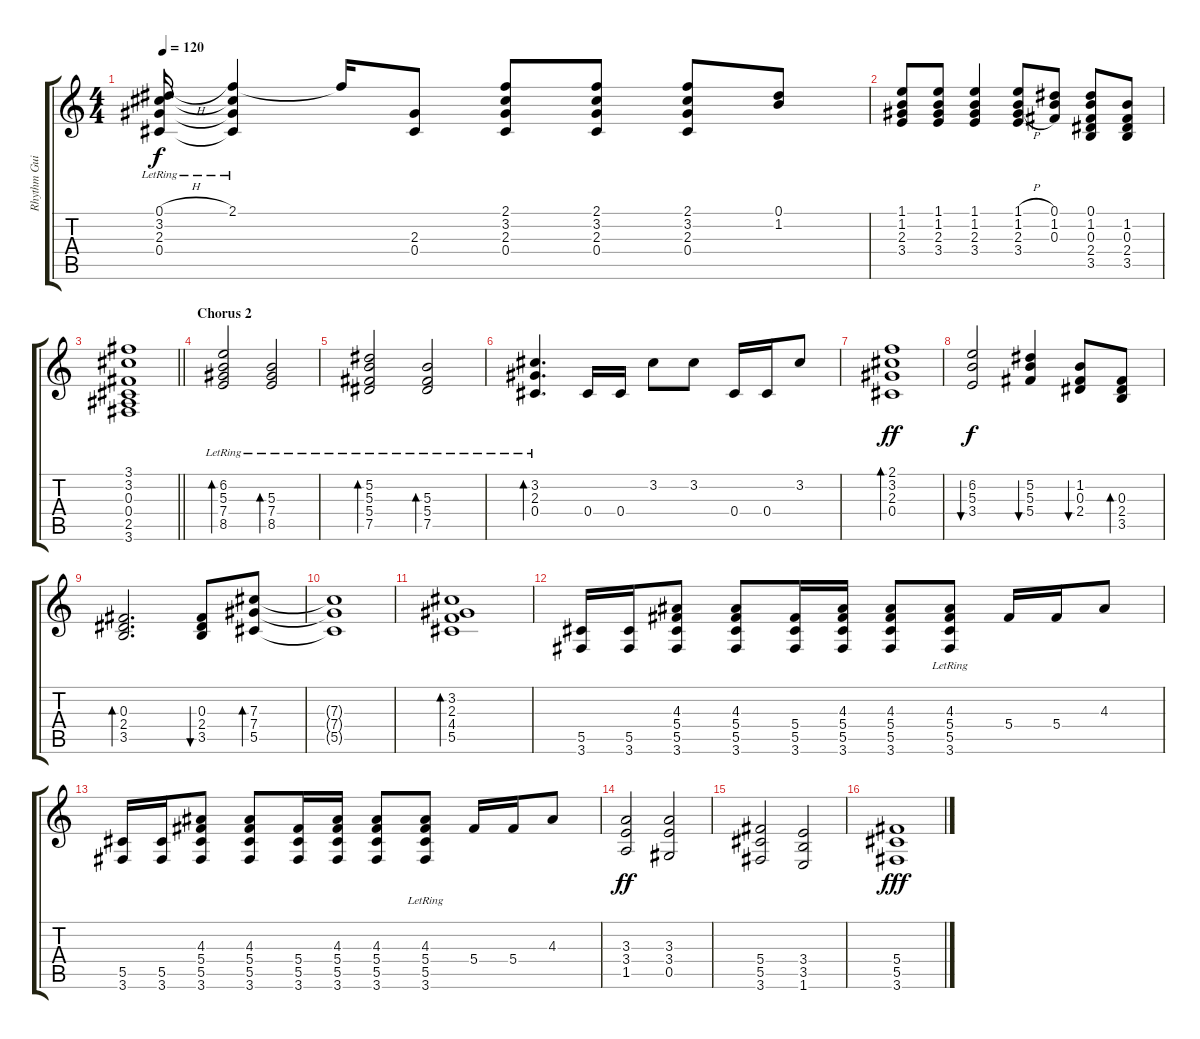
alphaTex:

\track ("Rhythm Guitar (Maxime Callau)" "Rhythm Gui") {instrument acousticguitarsteel}
\staff {score tabs}
\tuning (Eb4 Bb3 Gb3 Db3 Ab2 Eb2) {hide}
\ts (4 4)
\tempo 120
\clef g2
\ks c
(0.1{h lr} 3.2{lr} 2.3{lr} 0.4{lr}).16{dy f} (2.1{lr} 3.2{t} 2.3{t} 0.4{t}).4 2.1{t}.16 (2.3 0.4).8 (2.1 3.2 2.3 0.4).8 (2.1 3.2 2.3 0.4).8 (2.1 3.2 2.3 0.4).8 (0.1 1.2).8 |
(1.1 1.2 2.3 3.4).8 (1.1 1.2 2.3 3.4).8 (1.1 1.2 2.3 3.4).4 (1.1{h} 1.2 2.3{h} 3.4).8 (0.1 1.2 0.3).8 (0.1 1.2 0.3 2.4 3.5).8 (1.2 0.3 2.4 3.5).8 |
\barLineRight lightlight
(3.1 3.2 0.3 0.4 2.5 3.6).1 |
\section ("" "Chorus 2")
(6.2{lr} 5.3{lr} 7.4{lr} 8.5{lr}).2{bd 240} (5.3{lr} 7.4{lr} 8.5{lr}).2{bd 120} |
(5.2{lr} 5.3{lr} 5.4{lr} 7.5{lr}).2{bd 240} (5.3{lr} 5.4{lr} 7.5{lr}).2{bd 120} |
(3.2{lr} 2.3{lr} 0.4{lr}).4{d bd 480} 0.4.16 0.4.16 3.2.8 3.2.8 0.4.16 0.4.16 3.2.8 |
(2.1 3.2 2.3 0.4).1{bd 240 dy ff} |
(6.2 5.3 3.4).2{bu 480 dy f} (5.2 5.3 5.4).4{bu 480} (1.2 0.3 2.4).8{bu 120} (0.3 2.4 3.5).8{bd 120} |
(0.3 2.4 3.5).2{d bd 120} (0.3 2.4 3.5).8{bu 120} (7.3 7.4 5.5).8{bd 120} |
(7.3{t} 7.4{t} 5.5{t}).1 |
(3.2 2.3 4.4 5.5).1{bd 480} |
(5.5 3.6).16 (5.5 3.6).16 (4.3 5.4 5.5 3.6).8 (4.3 5.4 5.5 3.6).8 (5.4 5.5 3.6).16 (4.3 5.4 5.5 3.6).16 (4.3 5.4 5.5 3.6).8 (4.3{lr} 5.4{lr} 5.5{lr} 3.6).8 5.4.16 5.4.16 4.3.8 |
(5.5 3.6).16 (5.5 3.6).16 (4.3 5.4 5.5 3.6).8 (4.3 5.4 5.5 3.6).8 (5.4 5.5 3.6).16 (4.3 5.4 5.5 3.6).16 (4.3 5.4 5.5 3.6).8 (4.3{lr} 5.4{lr} 5.5{lr} 3.6).8 5.4.16 5.4.16 4.3.8 |
(3.3 3.4 1.5).2{dy ff} (3.3 3.4 0.5).2 |
(5.4 5.5 3.6).2 (3.4 3.5 1.6).2 |
(5.4 5.5 3.6).1{dy fff}
